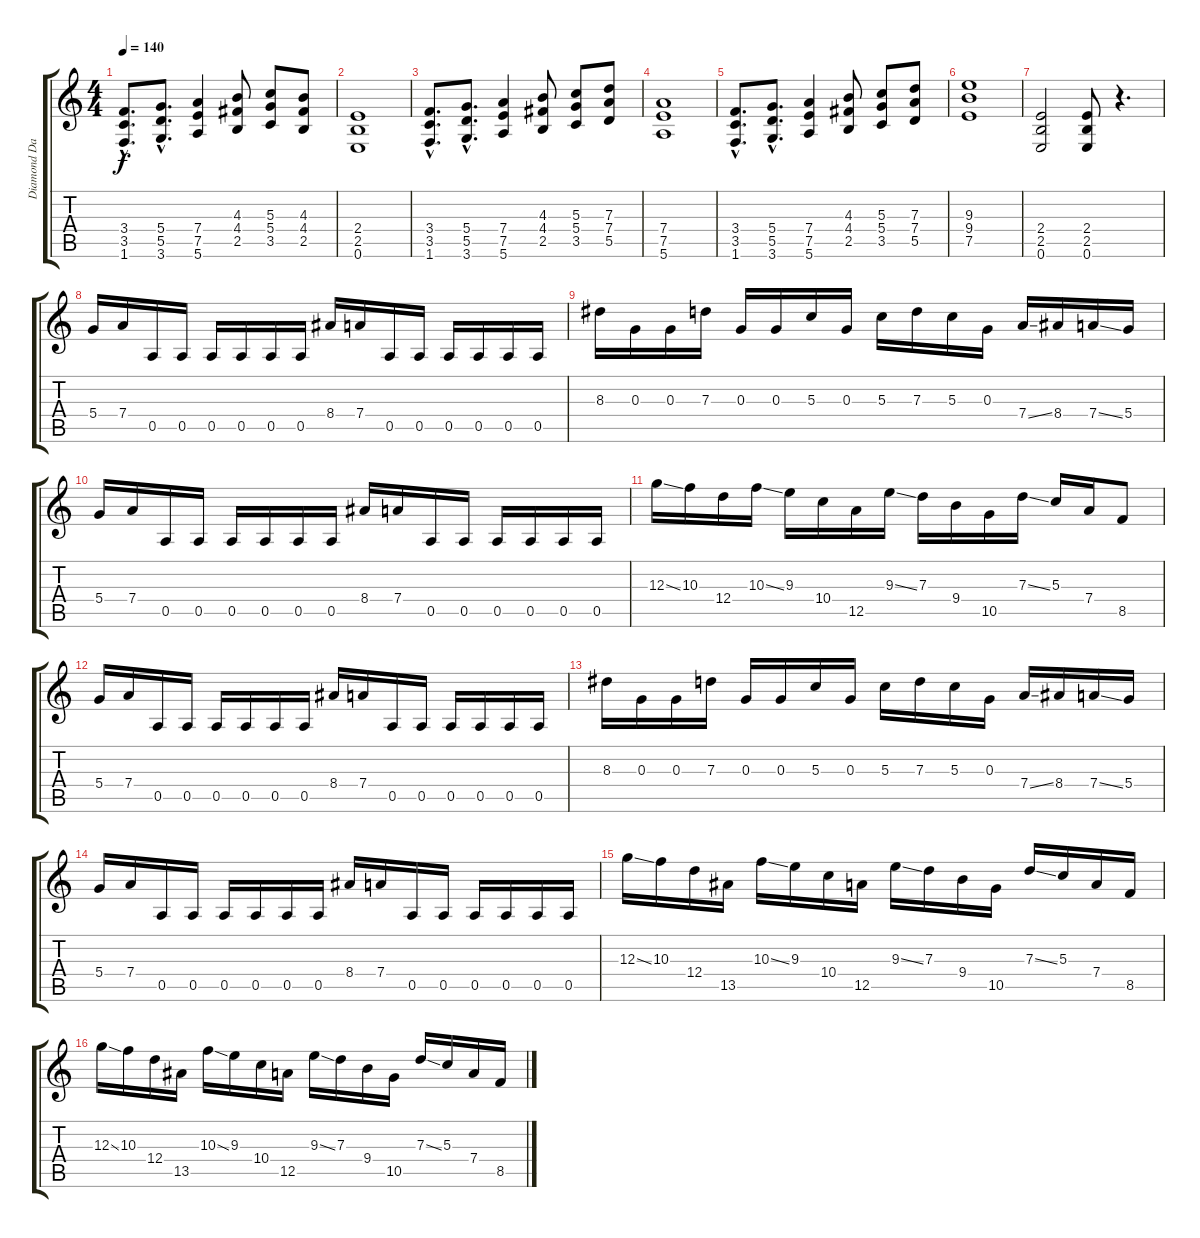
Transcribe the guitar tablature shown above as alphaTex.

\track ("Diamond Darrell" "Diamond Da") {instrument distortionguitar}
\staff {score tabs}
\tuning (E4 B3 G3 D3 A2 E2) {hide}
\ts (4 4)
\tempo 140
\clef g2
\ks c
(3.4{hac} 3.5{hac} 1.6{hac}).8{d dy f} (5.4{hac} 5.5{hac} 3.6{hac}).8{d} (7.4 7.5 5.6).4 (4.3 4.4 2.5).8 (5.3 5.4 3.5).8 (4.3 4.4 2.5).8 |
(2.4 2.5 0.6).1 |
(3.4{hac} 3.5{hac} 1.6{hac}).8{d} (5.4{hac} 5.5{hac} 3.6{hac}).8{d} (7.4 7.5 5.6).4 (4.3 4.4 2.5).8 (5.3 5.4 3.5).8 (7.3 7.4 5.5).8 |
(7.4 7.5 5.6).1 |
(3.4{hac} 3.5{hac} 1.6{hac}).8{d} (5.4{hac} 5.5{hac} 3.6{hac}).8{d} (7.4 7.5 5.6).4 (4.3 4.4 2.5).8 (5.3 5.4 3.5).8 (7.3 7.4 5.5).8 |
(9.3 9.4 7.5).1 |
(2.4 2.5 0.6).2 (2.4 2.5 0.6).8 r.4{d} |
5.4.16 7.4.16 0.5.16 0.5.16 0.5.16 0.5.16 0.5.16 0.5.16 8.4.16 7.4.16 0.5.16 0.5.16 0.5.16 0.5.16 0.5.16 0.5.16 |
8.3.16 0.3.16 0.3.16 7.3.16 0.3.16 0.3.16 5.3.16 0.3.16 5.3.16 7.3.16 5.3.16 0.3.16 7.4{ss}.16 8.4.16 7.4{ss}.16 5.4.16 |
5.4.16 7.4.16 0.5.16 0.5.16 0.5.16 0.5.16 0.5.16 0.5.16 8.4.16 7.4.16 0.5.16 0.5.16 0.5.16 0.5.16 0.5.16 0.5.16 |
12.3{ss}.16 10.3.16 12.4.16 10.3{ss}.16 9.3.16 10.4.16 12.5.16 9.3{ss}.16 7.3.16 9.4.16 10.5.16 7.3{ss}.16 5.3.16 7.4.16 8.5.8 |
5.4.16 7.4.16 0.5.16 0.5.16 0.5.16 0.5.16 0.5.16 0.5.16 8.4.16 7.4.16 0.5.16 0.5.16 0.5.16 0.5.16 0.5.16 0.5.16 |
8.3.16 0.3.16 0.3.16 7.3.16 0.3.16 0.3.16 5.3.16 0.3.16 5.3.16 7.3.16 5.3.16 0.3.16 7.4{ss}.16 8.4.16 7.4{ss}.16 5.4.16 |
5.4.16 7.4.16 0.5.16 0.5.16 0.5.16 0.5.16 0.5.16 0.5.16 8.4.16 7.4.16 0.5.16 0.5.16 0.5.16 0.5.16 0.5.16 0.5.16 |
12.3{ss}.16 10.3.16 12.4.16 13.5.16 10.3{ss}.16 9.3.16 10.4.16 12.5.16 9.3{ss}.16 7.3.16 9.4.16 10.5.16 7.3{ss}.16 5.3.16 7.4.16 8.5.16 |
12.3{ss}.16 10.3.16 12.4.16 13.5.16 10.3{ss}.16 9.3.16 10.4.16 12.5.16 9.3{ss}.16 7.3.16 9.4.16 10.5.16 7.3{ss}.16 5.3.16 7.4.16 8.5.16
